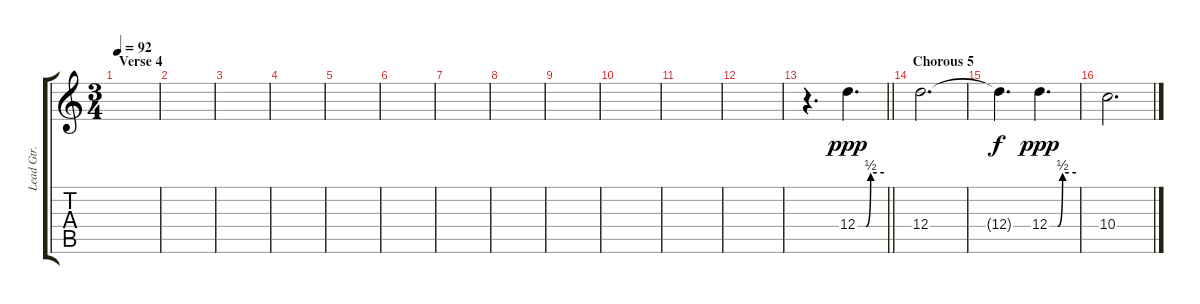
\track ("Lead Gtr." "Lead Gtr.") {instrument overdrivenguitar}
\staff {score tabs}
\tuning (E4 B3 G3 D3 A2 E2) {hide}
\ts (3 4)
\section ("" "Verse 4")
\tempo 92
\clef g2
\ks c
|
|
|
|
|
|
|
|
|
|
|
|
\barLineRight lightlight
r.4{d} 12.4{be (custom 0 0 19 0 30 2 60 2)}.4{d dy ppp} |
\section ("" "Chorous 5")
12.4.2{d} |
12.4{t}.4{d dy f} 12.4{be (custom 0 0 19 0 30 2 60 2)}.4{d dy ppp} |
10.4.2{d}
